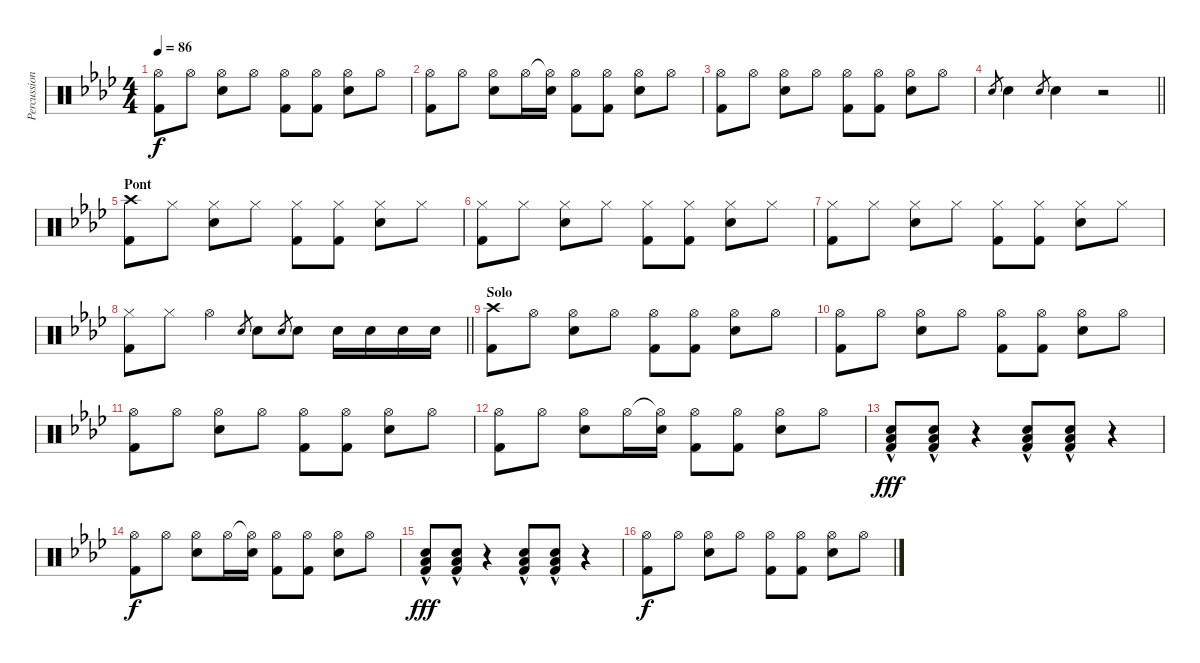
\track ("Percussions" "Percussion") {instrument percussion}
\staff {score}
\articulation defaults
\ts (4 4)
\tempo 86
\clef neutral
\ks ab
("Hi-Hat (open)" "Kick (hit) 2").8{dy f} "Hi-Hat (open)".8 ("Hi-Hat (open)" "Snare (hit) 2").8 "Hi-Hat (open)".8 ("Hi-Hat (open)" "Kick (hit) 2").8 ("Hi-Hat (open)" "Kick (hit) 2").8 ("Hi-Hat (open)" "Snare (hit) 2").8 "Hi-Hat (open)".8 |
("Hi-Hat (open)" "Kick (hit) 2").8 "Hi-Hat (open)".8 ("Hi-Hat (open)" "Snare (hit) 2").8 "Hi-Hat (open)".16 ("Hi-Hat (open)"{t} "Snare (hit) 2").16 ("Hi-Hat (open)" "Kick (hit) 2").8 ("Hi-Hat (open)" "Kick (hit) 2").8 ("Hi-Hat (open)" "Snare (hit) 2").8 "Hi-Hat (open)".8 |
("Hi-Hat (open)" "Kick (hit) 2").8 "Hi-Hat (open)".8 ("Hi-Hat (open)" "Snare (hit) 2").8 "Hi-Hat (open)".8 ("Hi-Hat (open)" "Kick (hit) 2").8 ("Hi-Hat (open)" "Kick (hit) 2").8 ("Hi-Hat (open)" "Snare (hit) 2").8 "Hi-Hat (open)".8 |
\barLineRight lightlight "Snare (hit) 2".8{gr} "Snare (hit) 2".4 "Snare (hit) 2".8{gr} "Snare (hit) 2".4
r.2 |
\section ("" "Pont")
("Crash high (hit)" "Kick (hit) 2").8 "Hi-Hat (closed)".8 ("Hi-Hat (closed)" "Snare (hit) 2").8 "Hi-Hat (closed)".8 ("Hi-Hat (closed)" "Kick (hit) 2").8 ("Hi-Hat (closed)" "Kick (hit) 2").8 ("Hi-Hat (closed)" "Snare (hit) 2").8 "Hi-Hat (closed)".8 |
("Hi-Hat (closed)" "Kick (hit) 2").8 "Hi-Hat (closed)".8 ("Hi-Hat (closed)" "Snare (hit) 2").8 "Hi-Hat (closed)".8 ("Hi-Hat (closed)" "Kick (hit) 2").8 ("Hi-Hat (closed)" "Kick (hit) 2").8 ("Hi-Hat (closed)" "Snare (hit) 2").8 "Hi-Hat (closed)".8 |
("Hi-Hat (closed)" "Kick (hit) 2").8 "Hi-Hat (closed)".8 ("Hi-Hat (closed)" "Snare (hit) 2").8 "Hi-Hat (closed)".8 ("Hi-Hat (closed)" "Kick (hit) 2").8 ("Hi-Hat (closed)" "Kick (hit) 2").8 ("Hi-Hat (closed)" "Snare (hit) 2").8 "Hi-Hat (closed)".8 |
\barLineRight lightlight
("Hi-Hat (closed)" "Kick (hit) 2").8 "Hi-Hat (closed)".8 "Hi-Hat (open)".4 "Snare (hit) 2".8{gr} "Snare (hit) 2".8 "Snare (hit) 2".8{gr} "Snare (hit) 2".8 "Snare (hit) 2".16 "Snare (hit) 2".16 "Snare (hit) 2".16 "Snare (hit) 2".16 |
\section ("" "Solo")
("Crash high (hit)" "Kick (hit) 2").8 "Hi-Hat (open)".8 ("Hi-Hat (open)" "Snare (hit) 2").8 "Hi-Hat (open)".8 ("Hi-Hat (open)" "Kick (hit) 2").8 ("Hi-Hat (open)" "Kick (hit) 2").8 ("Hi-Hat (open)" "Snare (hit) 2").8 "Hi-Hat (open)".8 |
("Hi-Hat (open)" "Kick (hit) 2").8 "Hi-Hat (open)".8 ("Hi-Hat (open)" "Snare (hit) 2").8 "Hi-Hat (open)".8 ("Hi-Hat (open)" "Kick (hit) 2").8 ("Hi-Hat (open)" "Kick (hit) 2").8 ("Hi-Hat (open)" "Snare (hit) 2").8 "Hi-Hat (open)".8 |
("Hi-Hat (open)" "Kick (hit) 2").8 "Hi-Hat (open)".8 ("Hi-Hat (open)" "Snare (hit) 2").8 "Hi-Hat (open)".8 ("Hi-Hat (open)" "Kick (hit) 2").8 ("Hi-Hat (open)" "Kick (hit) 2").8 ("Hi-Hat (open)" "Snare (hit) 2").8 "Hi-Hat (open)".8 |
("Hi-Hat (open)" "Kick (hit) 2").8 "Hi-Hat (open)".8 ("Hi-Hat (open)" "Snare (hit) 2").8 "Hi-Hat (open)".16 ("Hi-Hat (open)"{t} "Snare (hit) 2").16 ("Hi-Hat (open)" "Kick (hit) 2").8 ("Hi-Hat (open)" "Kick (hit) 2").8 ("Hi-Hat (open)" "Snare (hit) 2").8 "Hi-Hat (open)".8 |
("Snare (hit) 2"{hac} "Low Floor Tom (hit)"{hac} "Kick (hit) 2"{hac}).8{dy fff} ("Snare (hit) 2"{hac} "Low Floor Tom (hit)"{hac} "Kick (hit) 2"{hac}).8 r.4 ("Snare (hit) 2"{hac} "Low Floor Tom (hit)"{hac} "Kick (hit) 2"{hac}).8 ("Snare (hit) 2"{hac} "Low Floor Tom (hit)"{hac} "Kick (hit) 2"{hac}).8 r.4 |
("Hi-Hat (open)" "Kick (hit) 2").8{dy f} "Hi-Hat (open)".8 ("Hi-Hat (open)" "Snare (hit) 2").8 "Hi-Hat (open)".16 ("Hi-Hat (open)"{t} "Snare (hit) 2").16 ("Hi-Hat (open)" "Kick (hit) 2").8 ("Hi-Hat (open)" "Kick (hit) 2").8 ("Hi-Hat (open)" "Snare (hit) 2").8 "Hi-Hat (open)".8 |
("Snare (hit) 2"{hac} "Low Floor Tom (hit)"{hac} "Kick (hit) 2"{hac}).8{dy fff} ("Snare (hit) 2"{hac} "Low Floor Tom (hit)"{hac} "Kick (hit) 2"{hac}).8 r.4 ("Snare (hit) 2"{hac} "Low Floor Tom (hit)"{hac} "Kick (hit) 2"{hac}).8 ("Snare (hit) 2"{hac} "Low Floor Tom (hit)"{hac} "Kick (hit) 2"{hac}).8 r.4 |
("Hi-Hat (open)" "Kick (hit) 2").8{dy f} "Hi-Hat (open)".8 ("Hi-Hat (open)" "Snare (hit) 2").8 "Hi-Hat (open)".8 ("Hi-Hat (open)" "Kick (hit) 2").8 ("Hi-Hat (open)" "Kick (hit) 2").8 ("Hi-Hat (open)" "Snare (hit) 2").8 "Hi-Hat (open)".8
